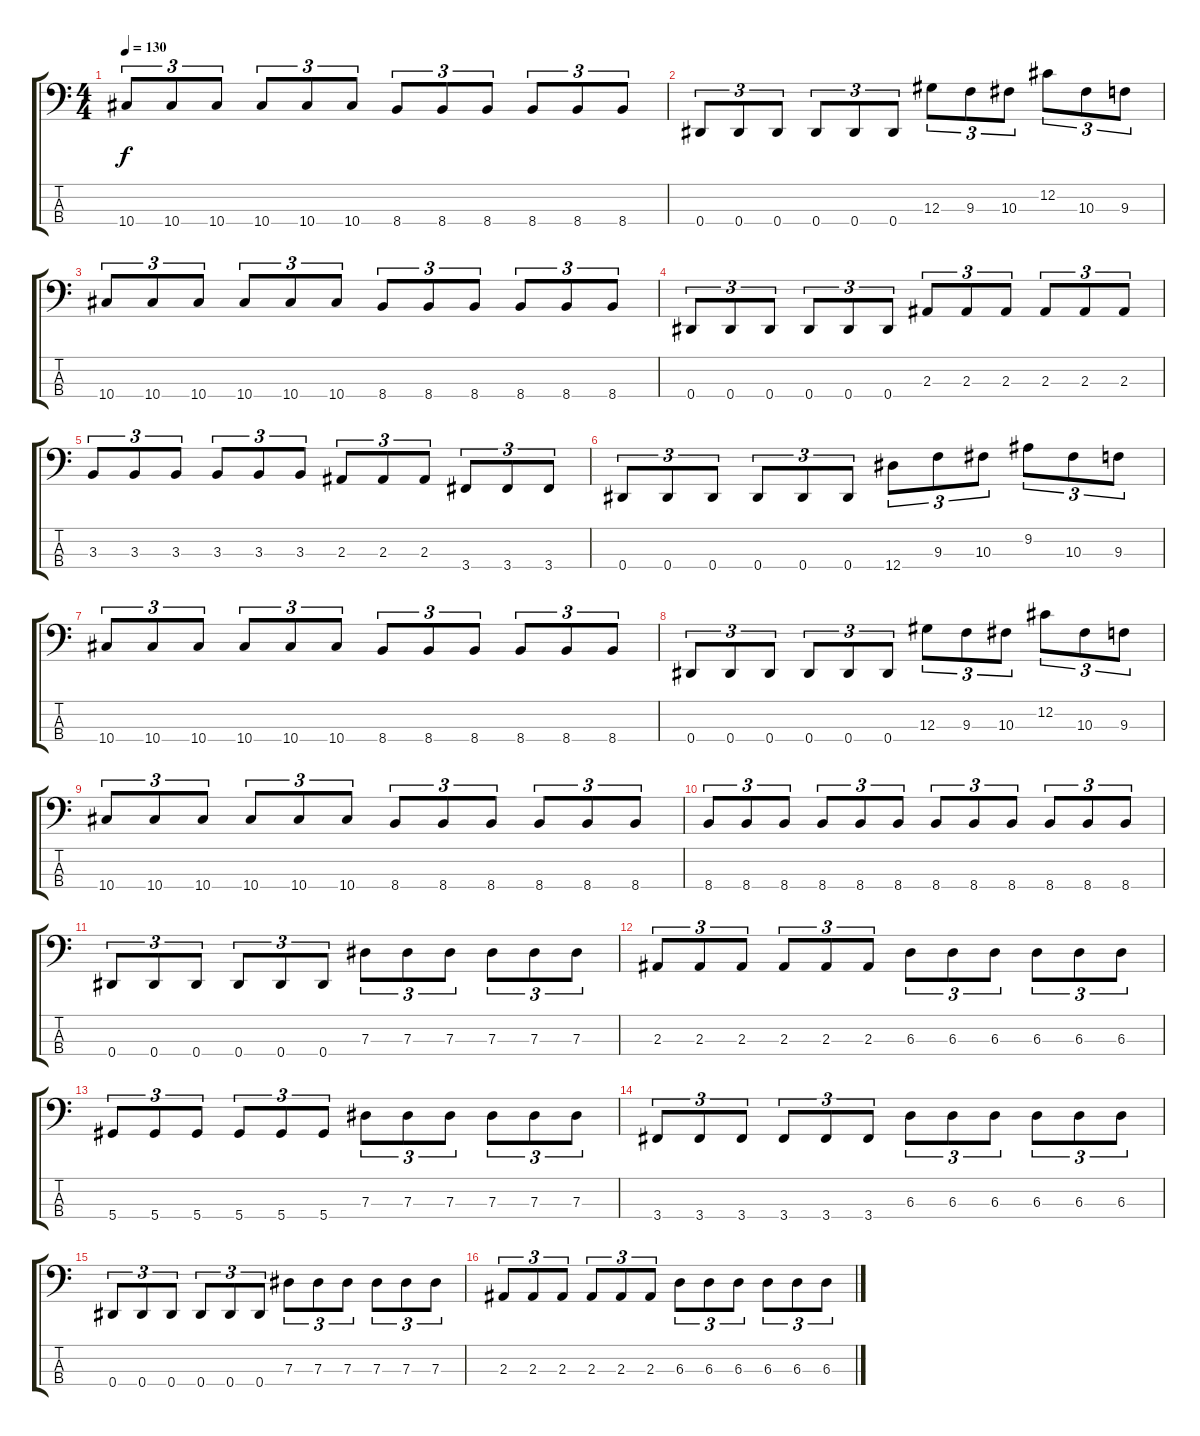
\track "" {instrument electricbasspick}
\staff {score tabs}
\tuning (Gb2 Db2 Ab1 Eb1) {hide}
\ts (4 4)
\tempo 130
\clef f4
\ks c
10.4.8{tu (3 2) dy f} 10.4.8{tu (3 2)} 10.4.8{tu (3 2)} 10.4.8{tu (3 2)} 10.4.8{tu (3 2)} 10.4.8{tu (3 2)} 8.4.8{tu (3 2)} 8.4.8{tu (3 2)} 8.4.8{tu (3 2)} 8.4.8{tu (3 2)} 8.4.8{tu (3 2)} 8.4.8{tu (3 2)} |
0.4.8{tu (3 2)} 0.4.8{tu (3 2)} 0.4.8{tu (3 2)} 0.4.8{tu (3 2)} 0.4.8{tu (3 2)} 0.4.8{tu (3 2)} 12.3.8{tu (3 2)} 9.3.8{tu (3 2)} 10.3.8{tu (3 2)} 12.2.8{tu (3 2)} 10.3.8{tu (3 2)} 9.3.8{tu (3 2)} |
10.4.8{tu (3 2)} 10.4.8{tu (3 2)} 10.4.8{tu (3 2)} 10.4.8{tu (3 2)} 10.4.8{tu (3 2)} 10.4.8{tu (3 2)} 8.4.8{tu (3 2)} 8.4.8{tu (3 2)} 8.4.8{tu (3 2)} 8.4.8{tu (3 2)} 8.4.8{tu (3 2)} 8.4.8{tu (3 2)} |
0.4.8{tu (3 2)} 0.4.8{tu (3 2)} 0.4.8{tu (3 2)} 0.4.8{tu (3 2)} 0.4.8{tu (3 2)} 0.4.8{tu (3 2)} 2.3.8{tu (3 2)} 2.3.8{tu (3 2)} 2.3.8{tu (3 2)} 2.3.8{tu (3 2)} 2.3.8{tu (3 2)} 2.3.8{tu (3 2)} |
3.3.8{tu (3 2)} 3.3.8{tu (3 2)} 3.3.8{tu (3 2)} 3.3.8{tu (3 2)} 3.3.8{tu (3 2)} 3.3.8{tu (3 2)} 2.3.8{tu (3 2)} 2.3.8{tu (3 2)} 2.3.8{tu (3 2)} 3.4.8{tu (3 2)} 3.4.8{tu (3 2)} 3.4.8{tu (3 2)} |
0.4.8{tu (3 2)} 0.4.8{tu (3 2)} 0.4.8{tu (3 2)} 0.4.8{tu (3 2)} 0.4.8{tu (3 2)} 0.4.8{tu (3 2)} 12.4.8{tu (3 2)} 9.3.8{tu (3 2)} 10.3.8{tu (3 2)} 9.2.8{tu (3 2)} 10.3.8{tu (3 2)} 9.3.8{tu (3 2)} |
10.4.8{tu (3 2)} 10.4.8{tu (3 2)} 10.4.8{tu (3 2)} 10.4.8{tu (3 2)} 10.4.8{tu (3 2)} 10.4.8{tu (3 2)} 8.4.8{tu (3 2)} 8.4.8{tu (3 2)} 8.4.8{tu (3 2)} 8.4.8{tu (3 2)} 8.4.8{tu (3 2)} 8.4.8{tu (3 2)} |
0.4.8{tu (3 2)} 0.4.8{tu (3 2)} 0.4.8{tu (3 2)} 0.4.8{tu (3 2)} 0.4.8{tu (3 2)} 0.4.8{tu (3 2)} 12.3.8{tu (3 2)} 9.3.8{tu (3 2)} 10.3.8{tu (3 2)} 12.2.8{tu (3 2)} 10.3.8{tu (3 2)} 9.3.8{tu (3 2)} |
10.4.8{tu (3 2)} 10.4.8{tu (3 2)} 10.4.8{tu (3 2)} 10.4.8{tu (3 2)} 10.4.8{tu (3 2)} 10.4.8{tu (3 2)} 8.4.8{tu (3 2)} 8.4.8{tu (3 2)} 8.4.8{tu (3 2)} 8.4.8{tu (3 2)} 8.4.8{tu (3 2)} 8.4.8{tu (3 2)} |
8.4.8{tu (3 2)} 8.4.8{tu (3 2)} 8.4.8{tu (3 2)} 8.4.8{tu (3 2)} 8.4.8{tu (3 2)} 8.4.8{tu (3 2)} 8.4.8{tu (3 2)} 8.4.8{tu (3 2)} 8.4.8{tu (3 2)} 8.4.8{tu (3 2)} 8.4.8{tu (3 2)} 8.4.8{tu (3 2)} |
0.4.8{tu (3 2)} 0.4.8{tu (3 2)} 0.4.8{tu (3 2)} 0.4.8{tu (3 2)} 0.4.8{tu (3 2)} 0.4.8{tu (3 2)} 7.3.8{tu (3 2)} 7.3.8{tu (3 2)} 7.3.8{tu (3 2)} 7.3.8{tu (3 2)} 7.3.8{tu (3 2)} 7.3.8{tu (3 2)} |
2.3.8{tu (3 2)} 2.3.8{tu (3 2)} 2.3.8{tu (3 2)} 2.3.8{tu (3 2)} 2.3.8{tu (3 2)} 2.3.8{tu (3 2)} 6.3.8{tu (3 2)} 6.3.8{tu (3 2)} 6.3.8{tu (3 2)} 6.3.8{tu (3 2)} 6.3.8{tu (3 2)} 6.3.8{tu (3 2)} |
5.4.8{tu (3 2)} 5.4.8{tu (3 2)} 5.4.8{tu (3 2)} 5.4.8{tu (3 2)} 5.4.8{tu (3 2)} 5.4.8{tu (3 2)} 7.3.8{tu (3 2)} 7.3.8{tu (3 2)} 7.3.8{tu (3 2)} 7.3.8{tu (3 2)} 7.3.8{tu (3 2)} 7.3.8{tu (3 2)} |
3.4.8{tu (3 2)} 3.4.8{tu (3 2)} 3.4.8{tu (3 2)} 3.4.8{tu (3 2)} 3.4.8{tu (3 2)} 3.4.8{tu (3 2)} 6.3.8{tu (3 2)} 6.3.8{tu (3 2)} 6.3.8{tu (3 2)} 6.3.8{tu (3 2)} 6.3.8{tu (3 2)} 6.3.8{tu (3 2)} |
0.4.8{tu (3 2)} 0.4.8{tu (3 2)} 0.4.8{tu (3 2)} 0.4.8{tu (3 2)} 0.4.8{tu (3 2)} 0.4.8{tu (3 2)} 7.3.8{tu (3 2)} 7.3.8{tu (3 2)} 7.3.8{tu (3 2)} 7.3.8{tu (3 2)} 7.3.8{tu (3 2)} 7.3.8{tu (3 2)} |
2.3.8{tu (3 2)} 2.3.8{tu (3 2)} 2.3.8{tu (3 2)} 2.3.8{tu (3 2)} 2.3.8{tu (3 2)} 2.3.8{tu (3 2)} 6.3.8{tu (3 2)} 6.3.8{tu (3 2)} 6.3.8{tu (3 2)} 6.3.8{tu (3 2)} 6.3.8{tu (3 2)} 6.3.8{tu (3 2)}
